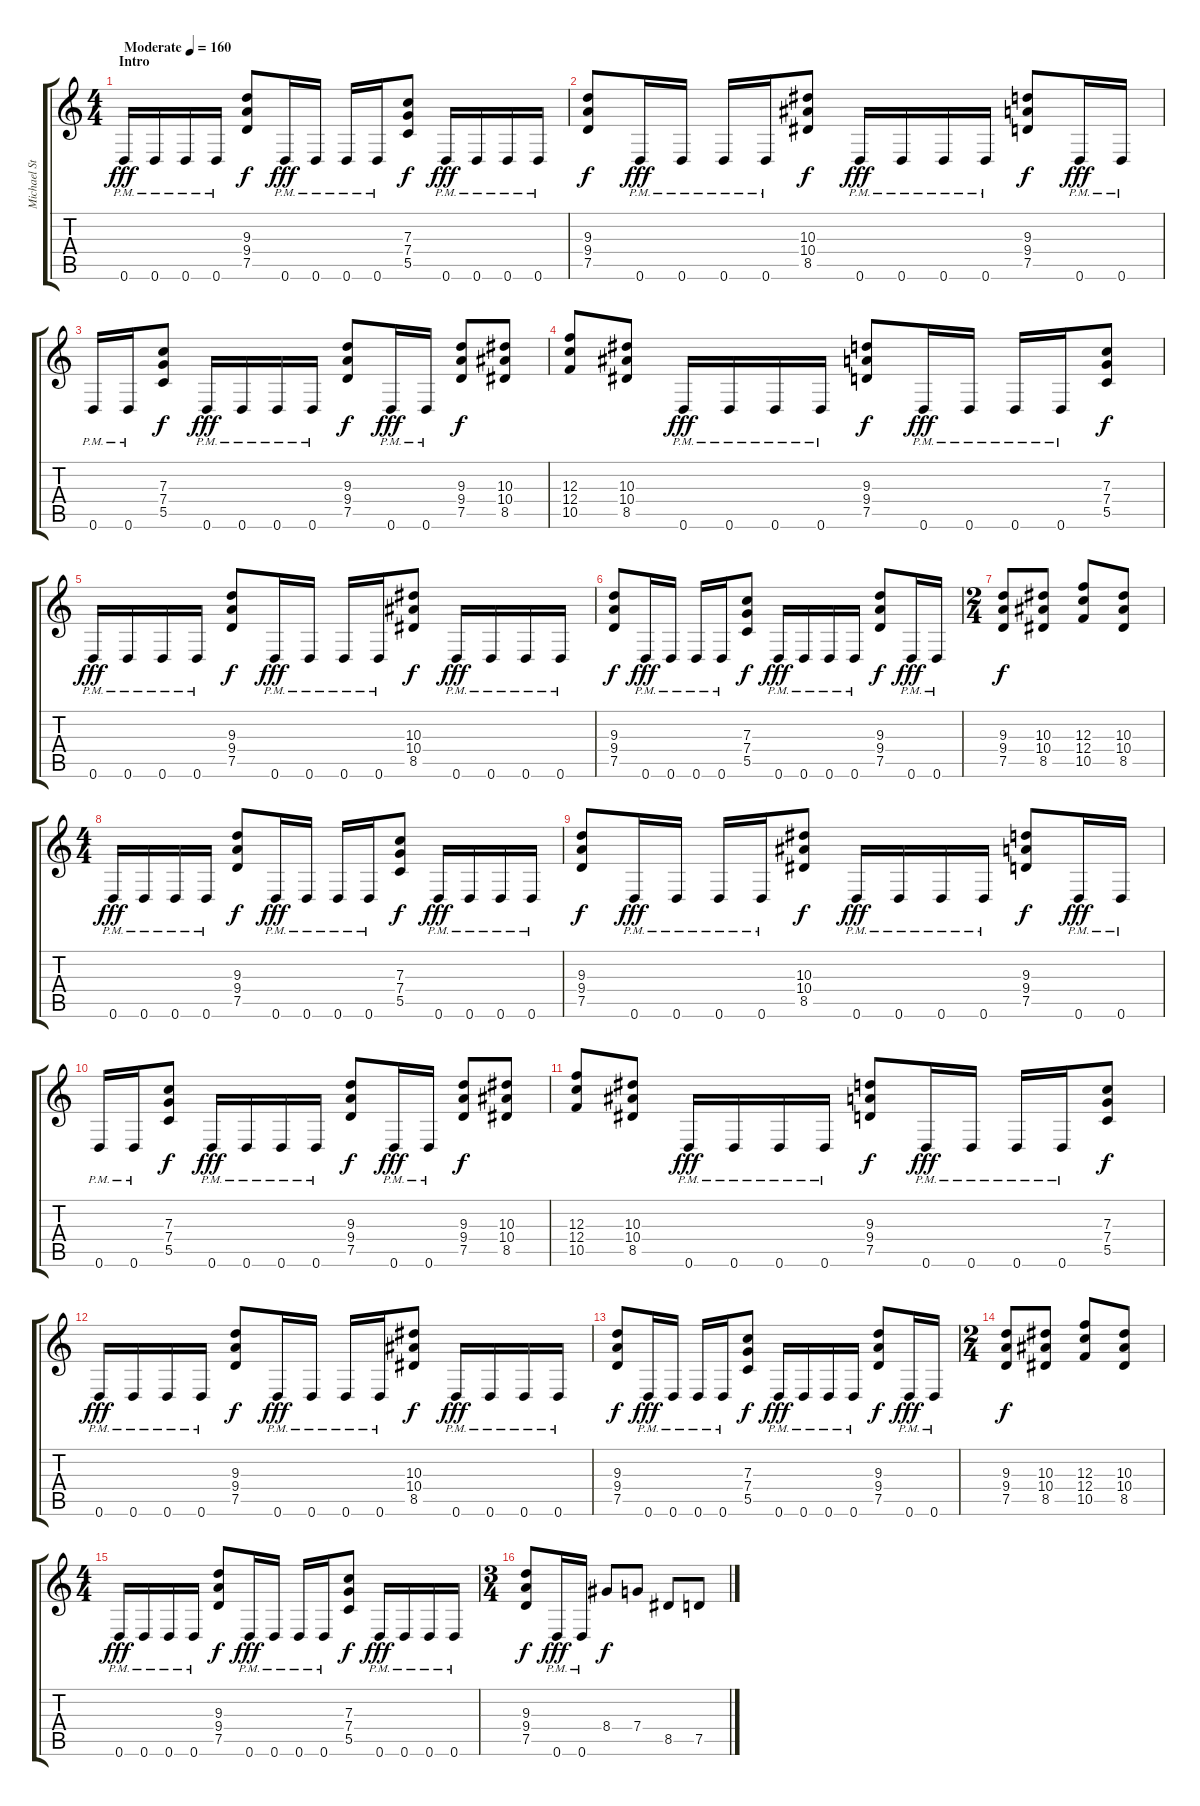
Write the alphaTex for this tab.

\track ("Michael Stützer" "Michael St") {instrument distortionguitar}
\staff {score tabs}
\tuning (D4 A3 F3 C3 G2 D2) {hide}
\ts (4 4)
\section ("" "Intro")
\tempo (160 "Moderate")
\clef g2
\ks c
0.6{pm}.16{dy fff instrument distortionguitar} 0.6{pm}.16 0.6{pm}.16 0.6{pm}.16 (9.3 9.4 7.5).8{dy f} 0.6{pm}.16{dy fff} 0.6{pm}.16 0.6{pm}.16 0.6{pm}.16 (7.3 7.4 5.5).8{dy f} 0.6{pm}.16{dy fff} 0.6{pm}.16 0.6{pm}.16 0.6{pm}.16 |
(9.3 9.4 7.5).8{dy f} 0.6{pm}.16{dy fff} 0.6{pm}.16 0.6{pm}.16 0.6{pm}.16 (10.3 10.4 8.5).8{dy f} 0.6{pm}.16{dy fff} 0.6{pm}.16 0.6{pm}.16 0.6{pm}.16 (9.3 9.4 7.5).8{dy f} 0.6{pm}.16{dy fff} 0.6{pm}.16 |
0.6{pm}.16 0.6{pm}.16 (7.3 7.4 5.5).8{dy f} 0.6{pm}.16{dy fff} 0.6{pm}.16 0.6{pm}.16 0.6{pm}.16 (9.3 9.4 7.5).8{dy f} 0.6{pm}.16{dy fff} 0.6{pm}.16 (9.3 9.4 7.5).8{dy f} (10.3 10.4 8.5).8 |
(12.3 12.4 10.5).8 (10.3 10.4 8.5).8 0.6{pm}.16{dy fff} 0.6{pm}.16 0.6{pm}.16 0.6{pm}.16 (9.3 9.4 7.5).8{dy f} 0.6{pm}.16{dy fff} 0.6{pm}.16 0.6{pm}.16 0.6{pm}.16 (7.3 7.4 5.5).8{dy f} |
0.6{pm}.16{dy fff} 0.6{pm}.16 0.6{pm}.16 0.6{pm}.16 (9.3 9.4 7.5).8{dy f} 0.6{pm}.16{dy fff} 0.6{pm}.16 0.6{pm}.16 0.6{pm}.16 (10.3 10.4 8.5).8{dy f} 0.6{pm}.16{dy fff} 0.6{pm}.16 0.6{pm}.16 0.6{pm}.16 |
(9.3 9.4 7.5).8{dy f} 0.6{pm}.16{dy fff} 0.6{pm}.16 0.6{pm}.16 0.6{pm}.16 (7.3 7.4 5.5).8{dy f} 0.6{pm}.16{dy fff} 0.6{pm}.16 0.6{pm}.16 0.6{pm}.16 (9.3 9.4 7.5).8{dy f} 0.6{pm}.16{dy fff} 0.6{pm}.16 |
\ts (2 4)
(9.3 9.4 7.5).8{dy f} (10.3 10.4 8.5).8 (12.3 12.4 10.5).8 (10.3 10.4 8.5).8 |
\ts (4 4)
0.6{pm}.16{dy fff} 0.6{pm}.16 0.6{pm}.16 0.6{pm}.16 (9.3 9.4 7.5).8{dy f} 0.6{pm}.16{dy fff} 0.6{pm}.16 0.6{pm}.16 0.6{pm}.16 (7.3 7.4 5.5).8{dy f} 0.6{pm}.16{dy fff} 0.6{pm}.16 0.6{pm}.16 0.6{pm}.16 |
(9.3 9.4 7.5).8{dy f} 0.6{pm}.16{dy fff} 0.6{pm}.16 0.6{pm}.16 0.6{pm}.16 (10.3 10.4 8.5).8{dy f} 0.6{pm}.16{dy fff} 0.6{pm}.16 0.6{pm}.16 0.6{pm}.16 (9.3 9.4 7.5).8{dy f} 0.6{pm}.16{dy fff} 0.6{pm}.16 |
0.6{pm}.16 0.6{pm}.16 (7.3 7.4 5.5).8{dy f} 0.6{pm}.16{dy fff} 0.6{pm}.16 0.6{pm}.16 0.6{pm}.16 (9.3 9.4 7.5).8{dy f} 0.6{pm}.16{dy fff} 0.6{pm}.16 (9.3 9.4 7.5).8{dy f} (10.3 10.4 8.5).8 |
(12.3 12.4 10.5).8 (10.3 10.4 8.5).8 0.6{pm}.16{dy fff} 0.6{pm}.16 0.6{pm}.16 0.6{pm}.16 (9.3 9.4 7.5).8{dy f} 0.6{pm}.16{dy fff} 0.6{pm}.16 0.6{pm}.16 0.6{pm}.16 (7.3 7.4 5.5).8{dy f} |
0.6{pm}.16{dy fff} 0.6{pm}.16 0.6{pm}.16 0.6{pm}.16 (9.3 9.4 7.5).8{dy f} 0.6{pm}.16{dy fff} 0.6{pm}.16 0.6{pm}.16 0.6{pm}.16 (10.3 10.4 8.5).8{dy f} 0.6{pm}.16{dy fff} 0.6{pm}.16 0.6{pm}.16 0.6{pm}.16 |
(9.3 9.4 7.5).8{dy f} 0.6{pm}.16{dy fff} 0.6{pm}.16 0.6{pm}.16 0.6{pm}.16 (7.3 7.4 5.5).8{dy f} 0.6{pm}.16{dy fff} 0.6{pm}.16 0.6{pm}.16 0.6{pm}.16 (9.3 9.4 7.5).8{dy f} 0.6{pm}.16{dy fff} 0.6{pm}.16 |
\ts (2 4)
(9.3 9.4 7.5).8{dy f} (10.3 10.4 8.5).8 (12.3 12.4 10.5).8 (10.3 10.4 8.5).8 |
\ts (4 4)
0.6{pm}.16{dy fff} 0.6{pm}.16 0.6{pm}.16 0.6{pm}.16 (9.3 9.4 7.5).8{dy f} 0.6{pm}.16{dy fff} 0.6{pm}.16 0.6{pm}.16 0.6{pm}.16 (7.3 7.4 5.5).8{dy f} 0.6{pm}.16{dy fff} 0.6{pm}.16 0.6{pm}.16 0.6{pm}.16 |
\ts (3 4)
(9.3 9.4 7.5).8{dy f} 0.6{pm}.16{dy fff} 0.6{pm}.16 8.4.8{dy f} 7.4.8 8.5.8 7.5.8
